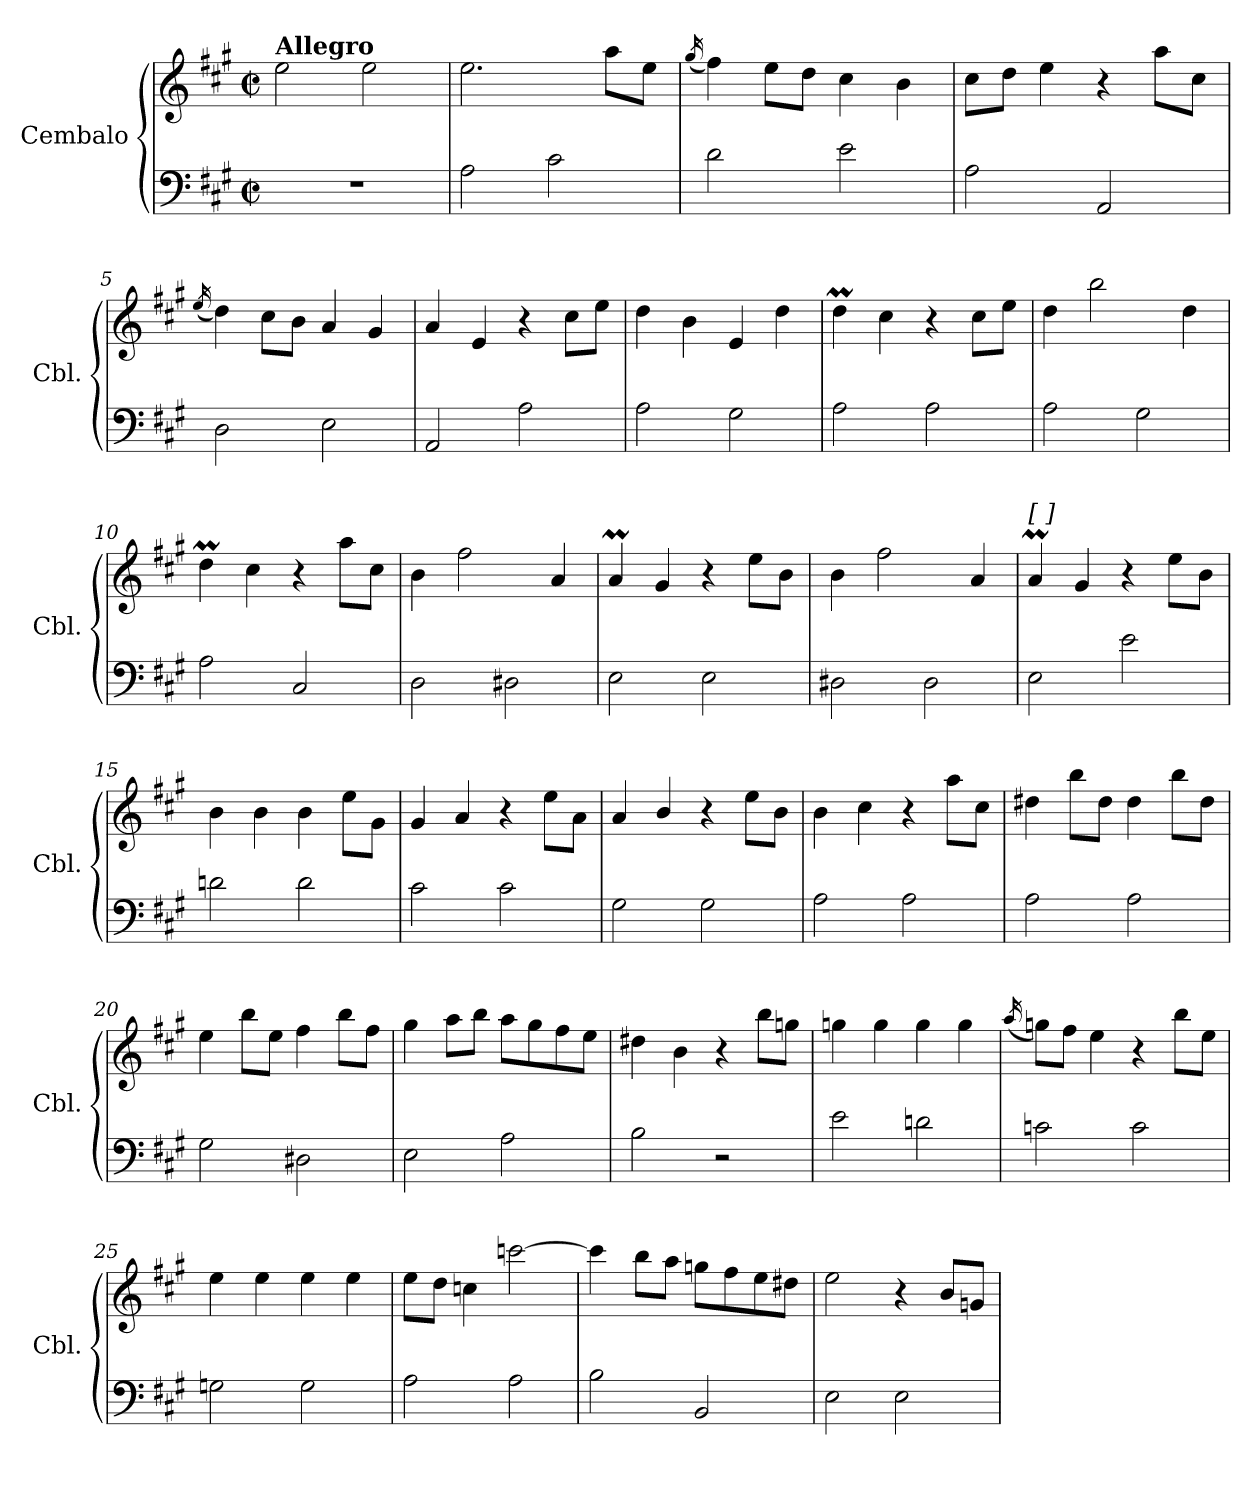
**kern	**kern
*part1	*part1
*staff2	*staff1
*I"Cembalo	*
*I'Cbl.	*
*clefF4	*clefG2
*k[f#c#g#]	*k[f#c#g#]
*M2/2	*M2/2
*met(c|)	*met(c|)
=1	=1
!	!LO:TX:a:B:t=Allegro
1r	2ee\
.	2ee\
=2	=2
2A\	2.ee\
2c#\	.
.	8aa\L
.	8ee\J
=3	=3
.	(<16qgg#/
2d\	4ff#\)
.	8ee\L
.	8dd\J
2e\	4cc#\
.	4b\
=4	=4
2A\	8cc#\L
.	8dd\J
.	4ee\
2AA/	4r
.	8aa\L
.	8cc#\J
!!LO:LB:g=z
=5	=5
.	(<16qee/
2D\	4dd\)
.	8cc#\L
.	8b\J
2E\	4a/
.	4g#/
=6	=6
2AA/	4a/
.	4e/
2A\	4r
.	8cc#\L
.	8ee\J
=7	=7
2A\	4dd\
.	4b\
2G#\	4e/
.	4dd\
=8	=8
2A\	4ddM\
.	4cc#\
2A\	4r
.	8cc#\L
.	8ee\J
!!LO:LB:g=z
=9	=9
2A\	4dd\
.	2bb\
2G#\	.
.	4dd\
=10	=10
2A\	4ddM\
.	4cc#\
2C#/	4r
.	8aa\L
.	8cc#\J
=11	=11
2D\	4b\
.	2ff#\
2D#X\	.
.	4a/
=12	=12
2E\	4aM/
.	4g#/
2E\	4r
.	8ee\L
.	8b\J
!!LO:LB:g=z
=13	=13
2D#X\	4b\
.	2ff#\
2D#\	.
.	4a/
=14	=14
!	!LO:TX:a:t=[    ]
2E\	4aM/
.	4g#/
2e\	4r
.	8ee\L
.	8b\J
=15	=15
2dn\	4b\
.	4b\
2d\	4b\
.	8ee\L
.	8g#\J
=16	=16
2c#\	4g#/
.	4a/
2c#\	4r
.	8ee\L
.	8a\J
!!LO:LB:g=z
=17	=17
2G#\	4a/
.	4b/
2G#\	4r
.	8ee\L
.	8b\J
=18	=18
2A\	4b\
.	4cc#\
2A\	4r
.	8aa\L
.	8cc#\J
=19	=19
2A\	4dd#X\
.	8bb\L
.	8dd#\J
2A\	4dd#\
.	8bb\L
.	8dd#\J
=20	=20
2G#\	4ee\
.	8bb\L
.	8ee\J
2D#X\	4ff#\
.	8bb\L
.	8ff#\J
!!LO:PB:g=z
=21	=21
2E\	4gg#\
.	8aa\L
.	8bb\J
2A\	8aa\L
.	8gg#\
.	8ff#\
.	8ee\J
=22	=22
2B\	4dd#X\
.	4b\
2r	4r
.	8bb\L
.	8ggn\J
=23	=23
2e\	4ggn\
.	4gg\
2dn\	4gg\
.	4gg\
=24	=24
.	(<16qaa/
2cn\	8ggn\L)
.	8ff#\J
.	4ee\
2c\	4r
.	8bb\L
.	8ee\J
!!LO:LB:g=z
=25	=25
2Gn\	4ee\
.	4ee\
2G\	4ee\
.	4ee\
=26	=26
2A\	8ee\L
.	8dd\J
.	4ccn\
2A\	[2cccn\
=27	=27
2B\	4ccc\]
.	8bb\L
.	8aa\J
2BB/	8ggn\L
.	8ff#\
.	8ee\
.	8dd#X\J
=28	=28
2E\	2ee\
2E\	4r
.	8b/L
.	8gn/J
=	=
*-	*-
